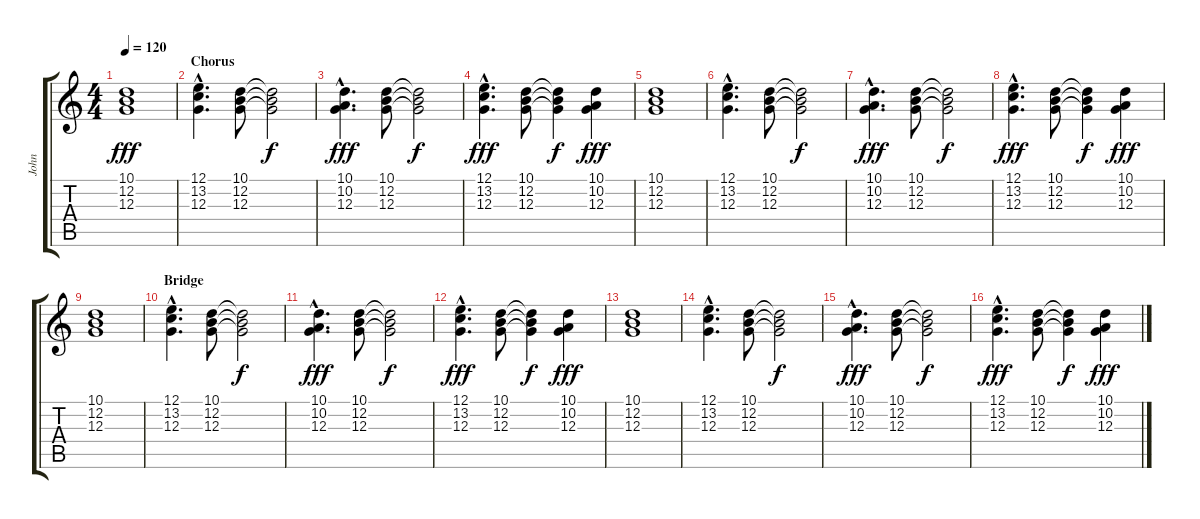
\track ("John" "John") {instrument rockorgan}
\staff {score tabs}
\tuning (E4 B3 G3 D3 A2 E2) {hide}
\ts (4 4)
\tempo 120
\clef g2
\ks c
(10.1 12.2 12.3).1{dy fff} |
\section ("" "Chorus")
(12.1{hac} 13.2{hac} 12.3{hac}).4{d} (10.1 12.2 12.3).8 (10.1{t} 12.2{t} 12.3{t}).2{dy f} |
(10.1{hac} 10.2{hac} 12.3{hac}).4{d dy fff} (10.1 12.2 12.3).8 (10.1{t} 12.2{t} 12.3{t}).2{dy f} |
(12.1{hac} 13.2{hac} 12.3{hac}).4{d dy fff} (10.1 12.2 12.3).8 (10.1{t} 12.2{t} 12.3{t}).4{dy f} (10.1 10.2 12.3).4{dy fff} |
(10.1 12.2 12.3).1 |
(12.1{hac} 13.2{hac} 12.3{hac}).4{d} (10.1 12.2 12.3).8 (10.1{t} 12.2{t} 12.3{t}).2{dy f} |
(10.1{hac} 10.2{hac} 12.3{hac}).4{d dy fff} (10.1 12.2 12.3).8 (10.1{t} 12.2{t} 12.3{t}).2{dy f} |
(12.1{hac} 13.2{hac} 12.3{hac}).4{d dy fff} (10.1 12.2 12.3).8 (10.1{t} 12.2{t} 12.3{t}).4{dy f} (10.1 10.2 12.3).4{dy fff} |
(10.1 12.2 12.3).1 |
\section ("" "Bridge")
(12.1{hac} 13.2{hac} 12.3{hac}).4{d} (10.1 12.2 12.3).8 (10.1{t} 12.2{t} 12.3{t}).2{dy f} |
(10.1{hac} 10.2{hac} 12.3{hac}).4{d dy fff} (10.1 12.2 12.3).8 (10.1{t} 12.2{t} 12.3{t}).2{dy f} |
(12.1{hac} 13.2{hac} 12.3{hac}).4{d dy fff} (10.1 12.2 12.3).8 (10.1{t} 12.2{t} 12.3{t}).4{dy f} (10.1 10.2 12.3).4{dy fff} |
(10.1 12.2 12.3).1 |
(12.1{hac} 13.2{hac} 12.3{hac}).4{d} (10.1 12.2 12.3).8 (10.1{t} 12.2{t} 12.3{t}).2{dy f} |
(10.1{hac} 10.2{hac} 12.3{hac}).4{d dy fff} (10.1 12.2 12.3).8 (10.1{t} 12.2{t} 12.3{t}).2{dy f} |
(12.1{hac} 13.2{hac} 12.3{hac}).4{d dy fff} (10.1 12.2 12.3).8 (10.1{t} 12.2{t} 12.3{t}).4{dy f} (10.1 10.2 12.3).4{dy fff}
